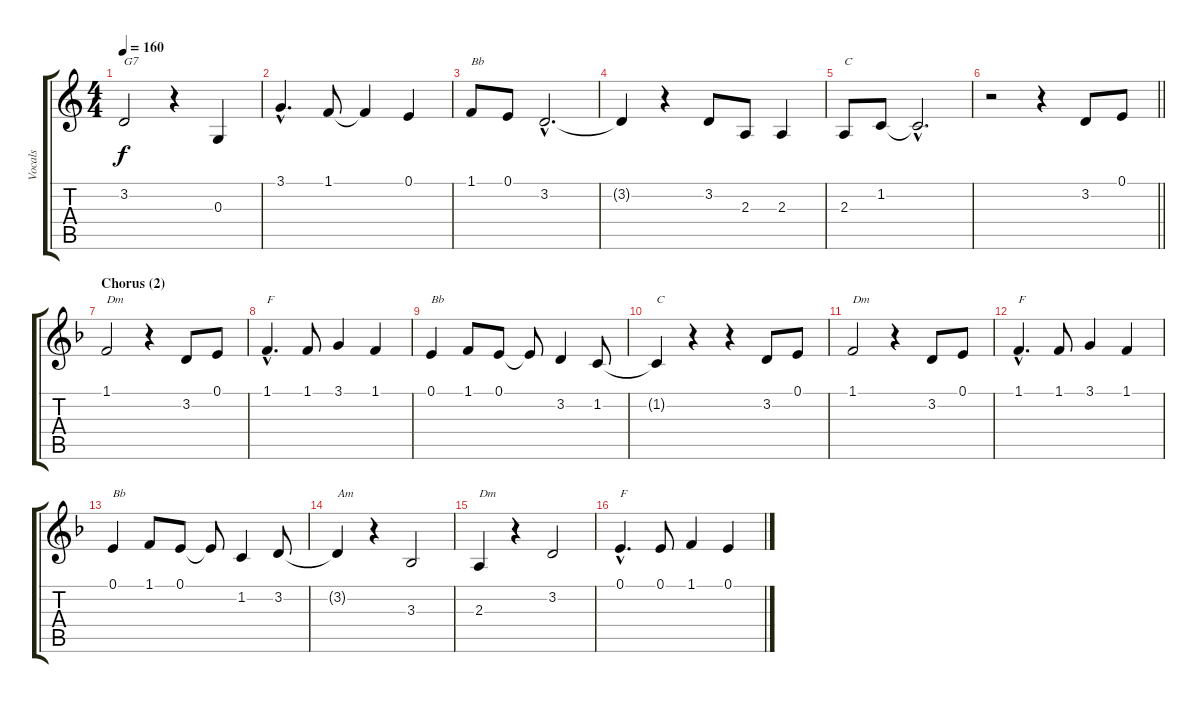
\track ("Vocals" "Vocals") {instrument sopranosax}
\staff {score tabs}
\tuning (E4 B3 G3 D3 A2 E2) {hide}
\ts (4 4)
\tempo 160
\clef g2
\ks c
3.2.2{txt "G7" dy f} r.4 0.3.4 |
3.1{hac}.4{d} 1.1.8 1.1{t}.4 0.1.4 |
1.1.8{txt "Bb"} 0.1.8 3.2{hac}.2{d} |
3.2{t}.4 r.4 3.2.8 2.3.8 2.3.4 |
2.3.8{txt "C"} 1.2.8 1.2{hac t}.2{d} |
\barLineRight lightlight
r.2 r.4 3.2.8 0.1.8 |
\section ("" "Chorus (2)")
\ks f
1.1.2{txt "Dm"} r.4 3.2.8 0.1.8 |
1.1{hac}.4{d txt "F"} 1.1.8 3.1.4 1.1.4 |
0.1.4{txt "Bb"} 1.1.8 0.1.8 0.1{t}.8 3.2.4 1.2.8 |
1.2{t}.4{txt "C"} r.4 r.4 3.2.8 0.1.8 |
1.1.2{txt "Dm"} r.4 3.2.8 0.1.8 |
1.1{hac}.4{d txt "F"} 1.1.8 3.1.4 1.1.4 |
0.1.4{txt "Bb"} 1.1.8 0.1.8 0.1{t}.8 1.2.4 3.2.8 |
3.2{t}.4{txt "Am"} r.4 3.3.2 |
2.3.4{txt "Dm"} r.4 3.2.2 |
0.1{hac}.4{d txt "F"} 0.1.8 1.1.4 0.1.4
